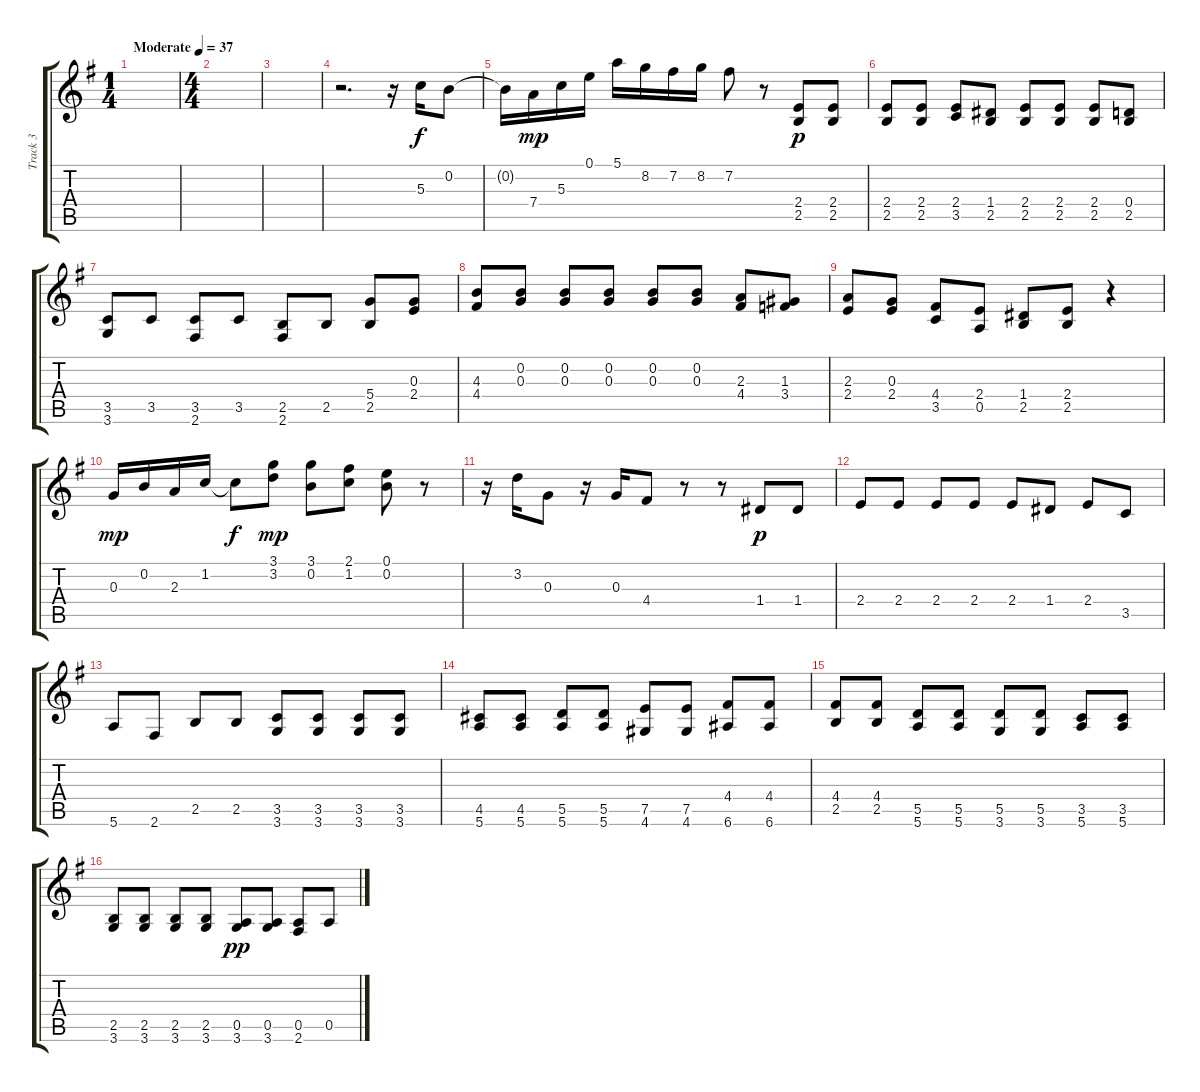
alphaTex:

\track ("Track 3" "Track 3") {instrument acousticguitarnylon}
\staff {score tabs}
\tuning (E4 B3 G3 D3 A2 E2) {hide}
\ts (1 4)
\tempo (37 "Moderate")
\clef g2
\ks eminor
|
\ts (4 4)
|
|
r.2{d} r.16 5.3.16 0.2.8 |
0.2{t}.16{dy f} 7.4.16{dy mp} 5.3.16 0.1.16 5.1.16 8.2.16 7.2.16 8.2.16 7.2.8 r.8 (2.4 2.5).8{dy p} (2.4 2.5).8 |
(2.4 2.5).8 (2.4 2.5).8 (2.4 3.5).8 (1.4 2.5).8 (2.4 2.5).8 (2.4 2.5).8 (2.4 2.5).8 (0.4 2.5).8 |
(3.5 3.6).8 3.5.8 (3.5 2.6).8 3.5.8 (2.5 2.6).8 2.5.8 (5.4 2.5).8 (0.3 2.4).8 |
(4.3 4.4).8 (0.2 0.3).8 (0.2 0.3).8 (0.2 0.3).8 (0.2 0.3).8 (0.2 0.3).8 (2.3 4.4).8 (1.3 3.4).8 |
(2.3 2.4).8 (0.3 2.4).8 (4.4 3.5).8 (2.4 0.5).8 (1.4 2.5).8 (2.4 2.5).8 r.4 |
0.3.16{dy mp} 0.2.16 2.3.16 1.2.16 1.2{t}.8{dy f} (3.1 3.2).8{dy mp} (3.1 0.2).8 (2.1 1.2).8 (0.1 0.2).8 r.8 |
r.16 3.2.16 0.3.8 r.16 0.3.16 4.4.8 r.8 r.8 1.4.8{dy p} 1.4.8 |
2.4.8 2.4.8 2.4.8 2.4.8 2.4.8 1.4.8 2.4.8 3.5.8 |
5.6.8 2.6.8 2.5.8 2.5.8 (3.5 3.6).8 (3.5 3.6).8 (3.5 3.6).8 (3.5 3.6).8 |
(4.5 5.6).8 (4.5 5.6).8 (5.5 5.6).8 (5.5 5.6).8 (7.5 4.6).8 (7.5 4.6).8 (4.4 6.6).8 (4.4 6.6).8 |
(4.4 2.5).8 (4.4 2.5).8 (5.5 5.6).8 (5.5 5.6).8 (5.5 3.6).8 (5.5 3.6).8 (3.5 5.6).8 (3.5 5.6).8 |
(2.5 3.6).8 (2.5 3.6).8 (2.5 3.6).8 (2.5 3.6).8 (0.5 3.6).8{dy pp} (0.5 3.6).8 (0.5 2.6).8 0.5.8
